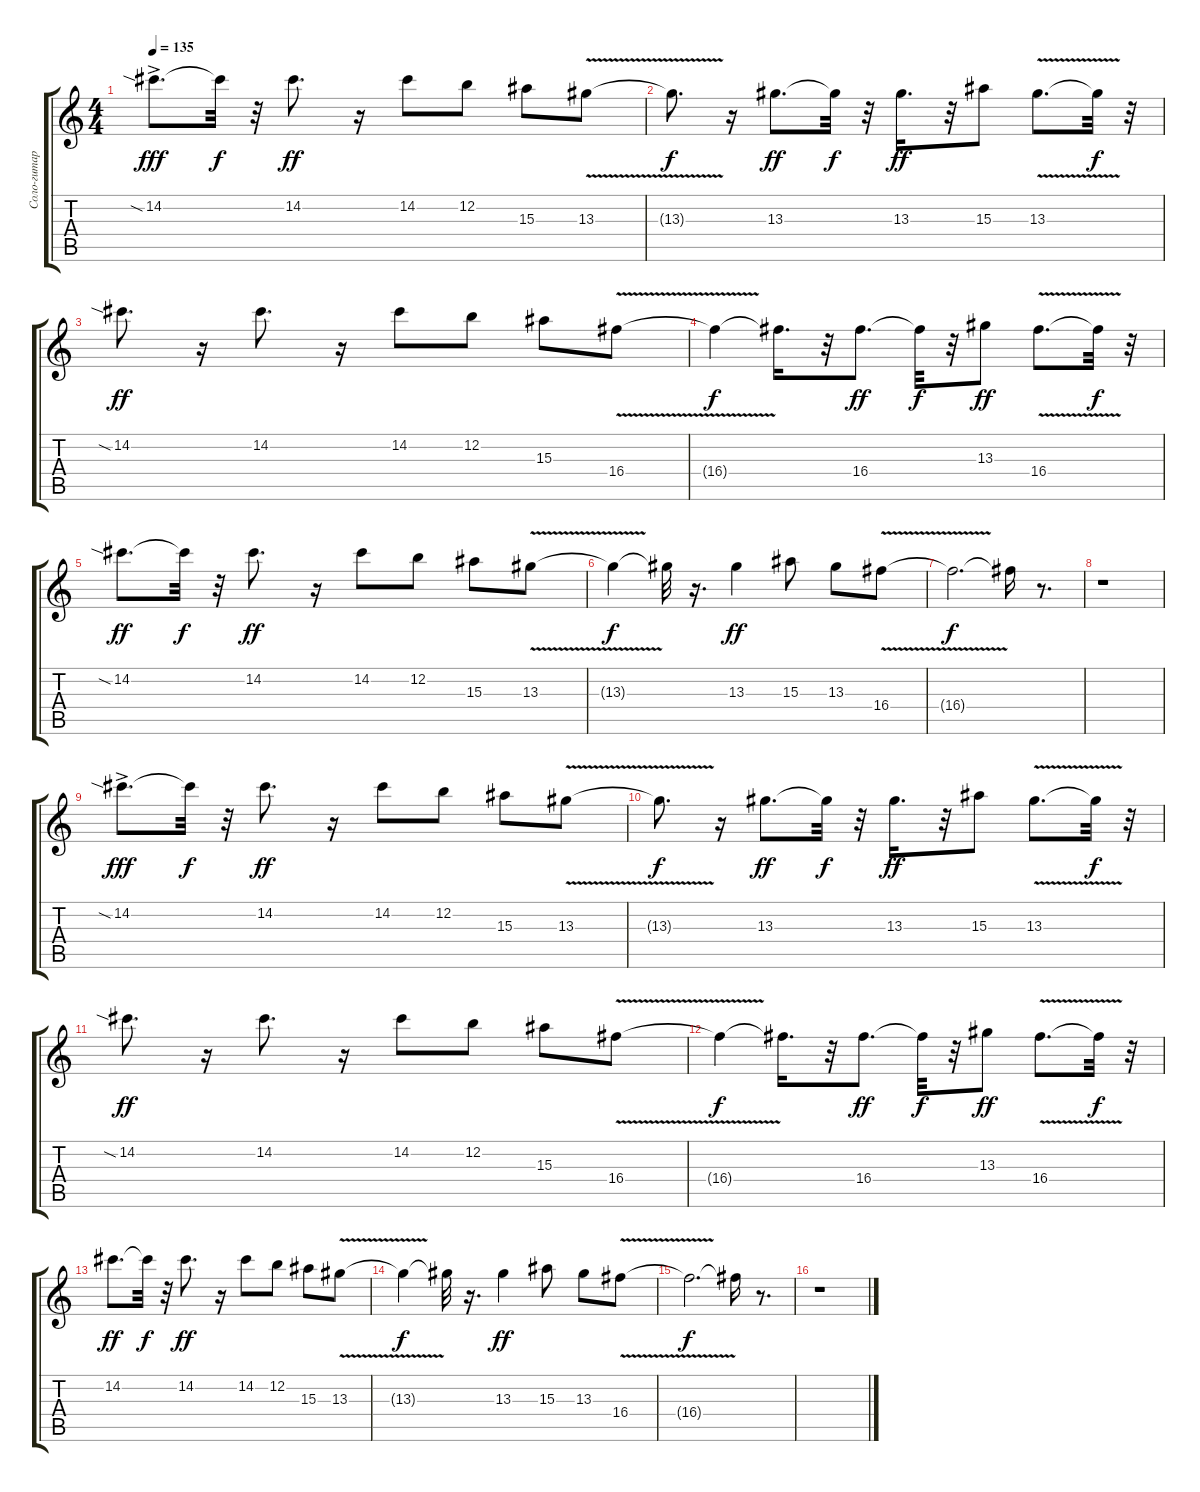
\track ("Соло-гитара" "Соло-гитар") {instrument overdrivenguitar}
\staff {score tabs}
\tuning (E4 B3 G3 D3 A2 E2) {hide}
\ts (4 4)
\tempo 135
\clef g2
\ks c
14.2{sia ac}.8{d dy fff instrument overdrivenguitar} 14.2{t}.32{dy f} r.32 14.2.8{d dy ff} r.16 14.2.8 12.2.8 15.3.8 13.3{v}.8 |
13.3{t}.8{d dy f} r.16 13.3.8{d dy ff} 13.3{t}.32{dy f} r.32 13.3.16{d dy ff} r.32 15.3.8 13.3{v}.8{d} 13.3{t}.32{dy f} r.32 |
14.2{sia}.8{d dy ff} r.16 14.2.8{d} r.16 14.2.8 12.2.8 15.3.8 16.4{v}.8 |
16.4{t}.4{dy f} 16.4{t}.16{d} r.32 16.4.8{d dy ff} 16.4{t}.32{dy f} r.32 13.3.8{dy ff} 16.4{v}.8{d} 16.4{t}.32{dy f} r.32 |
14.2{sia}.8{d dy ff} 14.2{t}.32{dy f} r.32 14.2.8{d dy ff} r.16 14.2.8 12.2.8 15.3.8 13.3{v}.8 |
13.3{t}.4{dy f} 13.3{t}.32 r.16{d} 13.3.4{dy ff} 15.3.8 13.3.8 16.4{v}.8 |
16.4{t}.2{d dy f} 16.4{t}.16 r.8{d} |
r.1 |
14.2{sia ac}.8{d dy fff} 14.2{t}.32{dy f} r.32 14.2.8{d dy ff} r.16 14.2.8 12.2.8 15.3.8 13.3{v}.8 |
13.3{t}.8{d dy f} r.16 13.3.8{d dy ff} 13.3{t}.32{dy f} r.32 13.3.16{d dy ff} r.32 15.3.8 13.3{v}.8{d} 13.3{t}.32{dy f} r.32 |
14.2{sia}.8{d dy ff} r.16 14.2.8{d} r.16 14.2.8 12.2.8 15.3.8 16.4{v}.8 |
16.4{t}.4{dy f} 16.4{t}.16{d} r.32 16.4.8{d dy ff} 16.4{t}.32{dy f} r.32 13.3.8{dy ff} 16.4{v}.8{d} 16.4{t}.32{dy f} r.32 |
14.2.8{d dy ff} 14.2{t}.32{dy f} r.32 14.2.8{d dy ff} r.16 14.2.8 12.2.8 15.3.8 13.3{v}.8 |
13.3{t}.4{dy f} 13.3{t}.32 r.16{d} 13.3.4{dy ff} 15.3.8 13.3.8 16.4{v}.8 |
16.4{t}.2{d dy f} 16.4{t}.16 r.8{d} |
r.1
